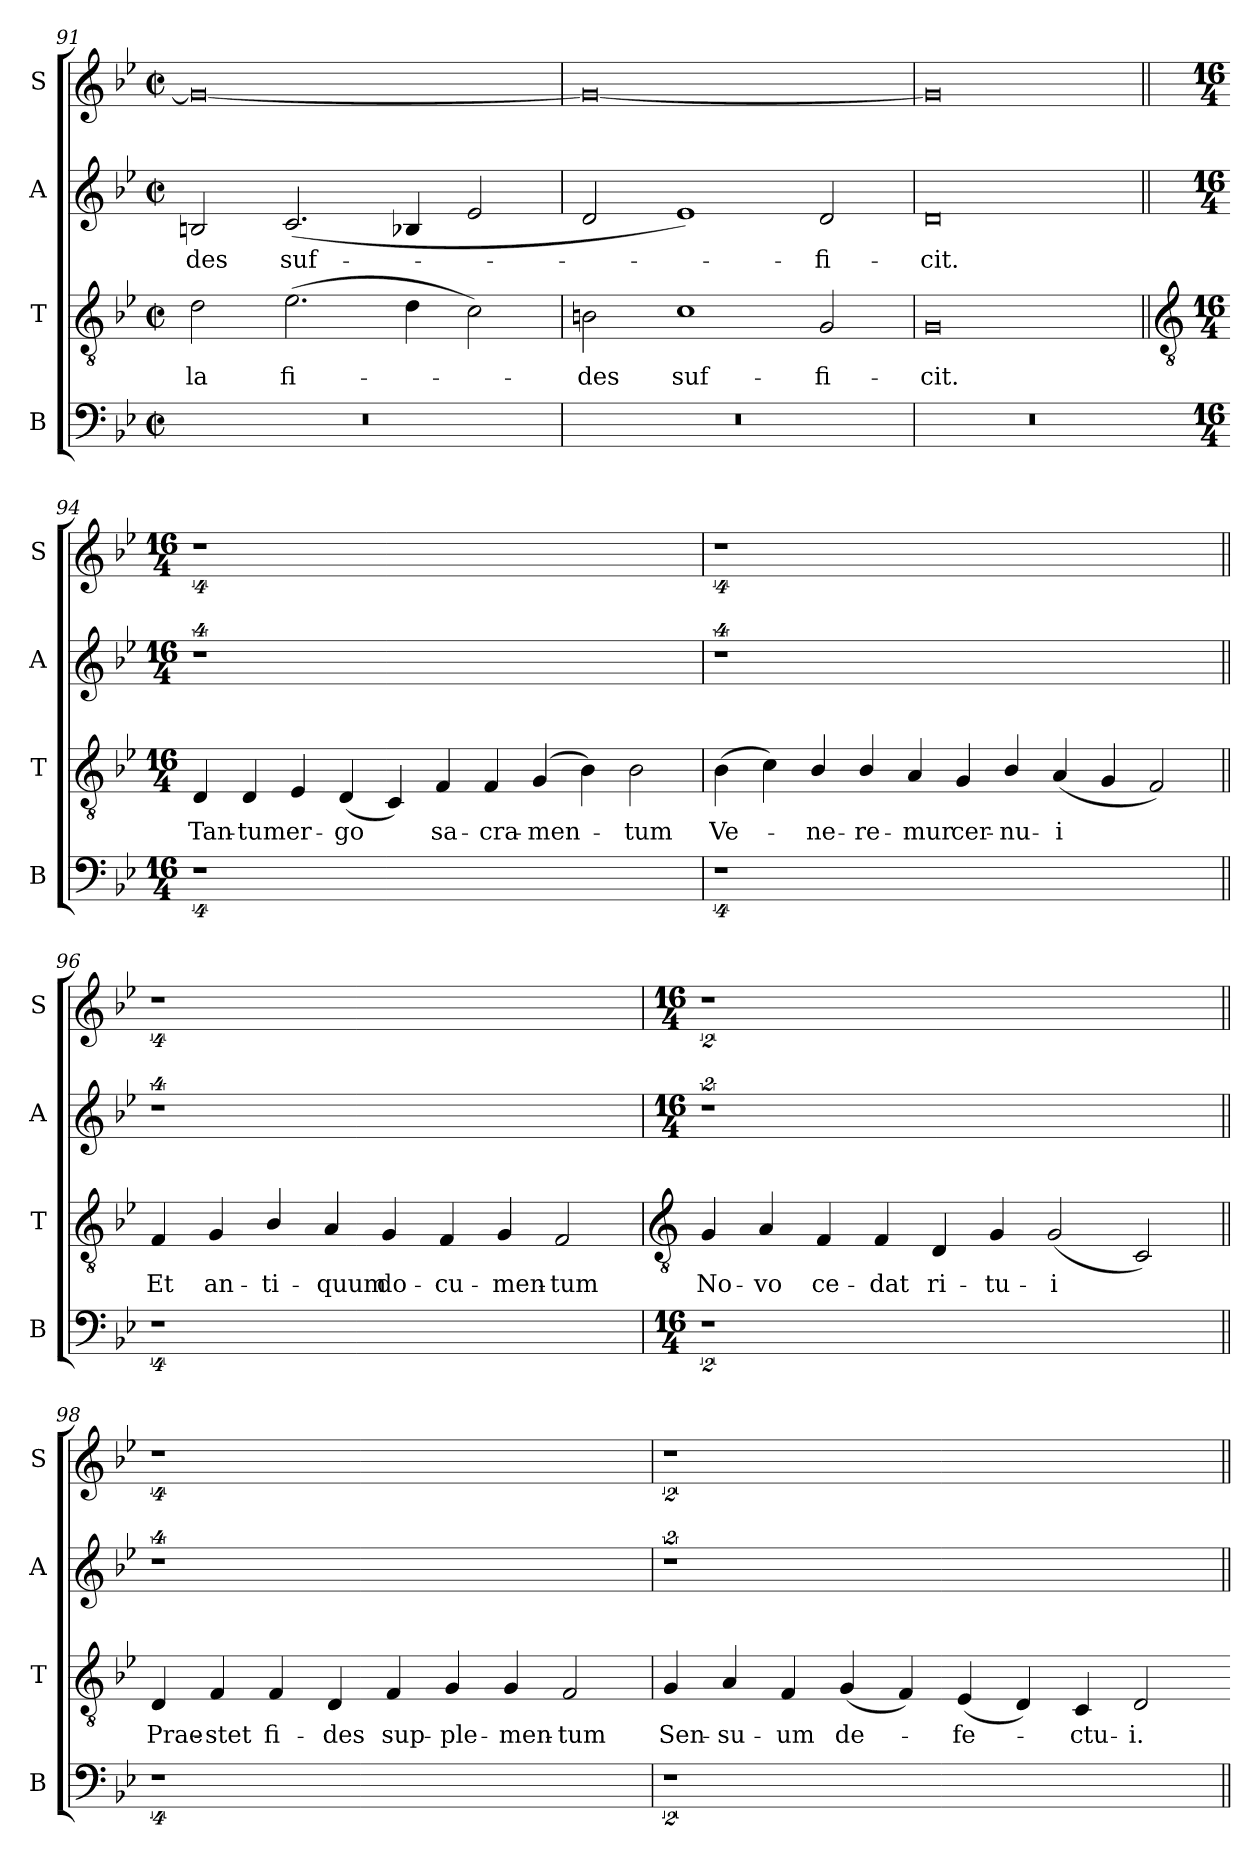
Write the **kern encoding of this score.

**kern	**kern	**text	**kern	**text	**kern
*part4	*part3	*part3	*part2	*part2	*part1
*staff4	*staff3	*staff3	*staff2	*staff2	*staff1
*I"B	*I"T	*	*I"A	*	*I"S
*I'B	*I'T	*	*I'A	*	*I'S
*clefF4	*clefGv2	*	*clefG2	*	*clefG2
*k[b-e-]	*k[b-e-]	*	*k[b-e-]	*	*k[b-e-]
*B-:	*B-:	*	*B-:	*	*B-:
*M4/2	*M4/2	*	*M4/2	*	*M4/2
*met(c|)	*met(c|)	*	*met(c|)	*	*met(c|)
=91	=91	=91	=91	=91	=91
!	!	!LO:LY:b	!	!LO:LY:b	!
0r	2d	-la	2Bn	des	0g_
!	!	!LO:LY:b	!	!LO:LY:b	!
.	(>2.e-	fi-	(<2.c	suf-	.
.	4d	.	4B-	.	.
.	2c)	.	2e-	.	.
=92	=92	=92	=92	=92	=92
!	!	!LO:LY:b	!	!	!
0r	2Bn	des	2d	.	0g_
!	!	!LO:LY:b	!	!	!
.	1c	suf-	1e-)	.	.
!	!	!LO:LY:b	!	!LO:LY:b	!
.	2G	-fi-	2d	fi-	.
=93	=93	=93	=93	=93	=93
!	!	!LO:LY:b	!	!LO:LY:b	!
0r	0G	-cit.	0d	-cit.	0g]
!!LO:LB:g=z
=94	=94||	=94||	=94||	=94||	=94||
*	*clefGv2	*	*	*	*
*M16/4	*M16/4	*	*M16/4	*	*M16/4
!	!	!LO:LY:b	!	!	!
4%11r	4D	Tan-	4%11r	.	4%11r
!	!	!LO:LY:b	!	!	!
.	4D	-tum	.	.	.
!	!	!LO:LY:b	!	!	!
.	4E-	er-	.	.	.
!	!	!LO:LY:b	!	!	!
.	(<4D	-go	.	.	.
.	4C)	.	.	.	.
!	!	!LO:LY:b	!	!	!
.	4F	sa-	.	.	.
!	!	!LO:LY:b	!	!	!
.	4F	-cra-	.	.	.
!	!	!LO:LY:b	!	!	!
.	(<4G	-men-	.	.	.
.	4B-)	.	.	.	.
!	!	!LO:LY:b	!	!	!
.	2B-	tum	.	.	.
=95	=95	=95	=95	=95	=95
!	!	!LO:LY:b	!	!	!
4%11r	(>4B-	Ve-	4%11r	.	4%11r
.	4c)	.	.	.	.
!	!	!LO:LY:b	!	!	!
.	4B-/	ne-	.	.	.
!	!	!LO:LY:b	!	!	!
.	4B-/	-re-	.	.	.
!	!	!LO:LY:b	!	!	!
.	4A	-mur	.	.	.
!	!	!LO:LY:b	!	!	!
.	4G	cer-	.	.	.
!	!	!LO:LY:b	!	!	!
.	4B-/	-nu-	.	.	.
!	!	!LO:LY:b	!	!	!
.	(<4A	-i	.	.	.
.	4G	.	.	.	.
.	2F)	.	.	.	.
=96||	=96||	=96||	=96||	=96||	=96||
!	!	!LO:LY:b	!	!	!
4%9r	4F	Et	4%9r	.	4%9r
!	!	!LO:LY:b	!	!	!
.	4G	an-	.	.	.
!	!	!LO:LY:b	!	!	!
.	4B-/	-ti-	.	.	.
!	!	!LO:LY:b	!	!	!
.	4A	-quum	.	.	.
!	!	!LO:LY:b	!	!	!
.	4G	do-	.	.	.
!	!	!LO:LY:b	!	!	!
.	4F	-cu-	.	.	.
!	!	!LO:LY:b	!	!	!
.	4G	-men-	.	.	.
!	!	!LO:LY:b	!	!	!
.	2F	-tum	.	.	.
!!LO:LB:g=z
=97	=97	=97	=97	=97	=97
*	*clefGv2	*	*	*	*
*M16/4	*	*	*M16/4	*	*M16/4
!	!	!LO:LY:b	!	!	!
2%5r	4G	No-	2%5r	.	2%5r
!	!	!LO:LY:b	!	!	!
.	4A	-vo	.	.	.
!	!	!LO:LY:b	!	!	!
.	4F	ce-	.	.	.
!	!	!LO:LY:b	!	!	!
.	4F	-dat	.	.	.
!	!	!LO:LY:b	!	!	!
.	4D	ri-	.	.	.
!	!	!LO:LY:b	!	!	!
.	4G	-tu-	.	.	.
!	!	!LO:LY:b	!	!	!
.	(2G	-i	.	.	.
.	2C)	.	.	.	.
=98||	=98||	=98||	=98||	=98||	=98||
!	!	!LO:LY:b	!	!	!
4%9r	4D	Prae-	4%9r	.	4%9r
!	!	!LO:LY:b	!	!	!
.	4F	-stet	.	.	.
!	!	!LO:LY:b	!	!	!
.	4F	fi-	.	.	.
!	!	!LO:LY:b	!	!	!
.	4D	-des	.	.	.
!	!	!LO:LY:b	!	!	!
.	4F	sup-	.	.	.
!	!	!LO:LY:b	!	!	!
.	4G	-ple-	.	.	.
!	!	!LO:LY:b	!	!	!
.	4G	-men-	.	.	.
!	!	!LO:LY:b	!	!	!
.	2F	-tum	.	.	.
=99	=99	=99	=99	=99	=99
!	!	!LO:LY:b	!	!	!
2%5r	4G	Sen-	2%5r	.	2%5r
!	!	!LO:LY:b	!	!	!
.	4A	-su-	.	.	.
!	!	!LO:LY:b	!	!	!
.	4F	-um	.	.	.
!	!	!LO:LY:b	!	!	!
.	(<4G	de-	.	.	.
.	4F)	.	.	.	.
!	!	!LO:LY:b	!	!	!
.	(<4E-	fe-	.	.	.
.	4D)	.	.	.	.
!	!	!LO:LY:b	!	!	!
.	4C	ctu-	.	.	.
!	!	!LO:LY:b	!	!	!
.	2D	-i.	.	.	.
=||	=-	=||	=||	=||	=||
*-	*-	*-	*-	*-	*-
